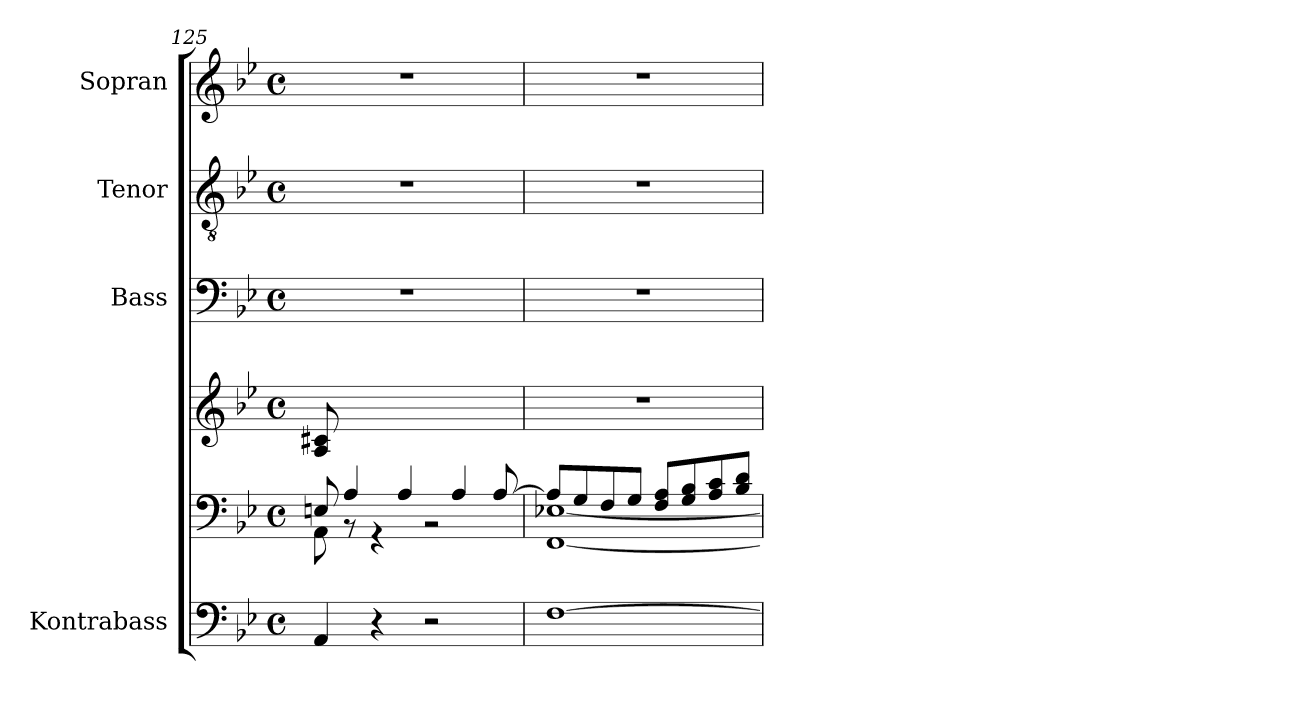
**kern	**kern	**kern	**kern	**kern	**kern
*part5	*part4	*part4	*part3	*part2	*part1
*staff6	*staff5	*staff4	*staff3	*staff2	*staff1
*I"Kontrabass	*	*	*I"Bass	*I"Tenor	*I"Sopran
*I'Kb.	*	*	*I'B.	*I'T.	*I'S.
*clefF4	*clefF4	*clefG2	*clefF4	*clefGv2	*clefG2
*ITrd7c12	*	*	*	*	*
*k[b-e-]	*k[b-e-]	*k[b-e-]	*k[b-e-]	*k[b-e-]	*k[b-e-]
*B-:	*B-:	*B-:	*B-:	*B-:	*B-:
*M4/4	*M4/4	*M4/4	*M4/4	*M4/4	*M4/4
*met(c)	*met(c)	*met(c)	*met(c)	*met(c)	*met(c)
=125	=125	=125	=125	=125	=125
*	*^	*	*	*	*
4AAA/	8En/	8AA\	8A/ 8c#X/	1r	1r	1r
.	4A/	8rAA	8ryy	.	.	.
4r	.	4rGG	4ryy	.	.	.
.	4A/	.	.	.	.	.
2r	.	2rBB	2ryy	.	.	.
.	4A/	.	.	.	.	.
.	[>8A/	.	.	.	.	.
!!LO:LB:g=z
=126	=126	=126	=126	=126	=126	=126
[1FF	8A/L]	[<1FF [<1E-X	1r	1r	1r	1r
.	8G/	.	.	.	.	.
.	8F/	.	.	.	.	.
.	8G/J	.	.	.	.	.
.	8F/ 8A/L	.	.	.	.	.
.	8G/ 8B-/	.	.	.	.	.
.	8A/ 8c/	.	.	.	.	.
.	8B-/ 8d/J	.	.	.	.	.
*	*v	*v	*	*	*	*
=	=	=	=	=	=
*-	*-	*-	*-	*-	*-
